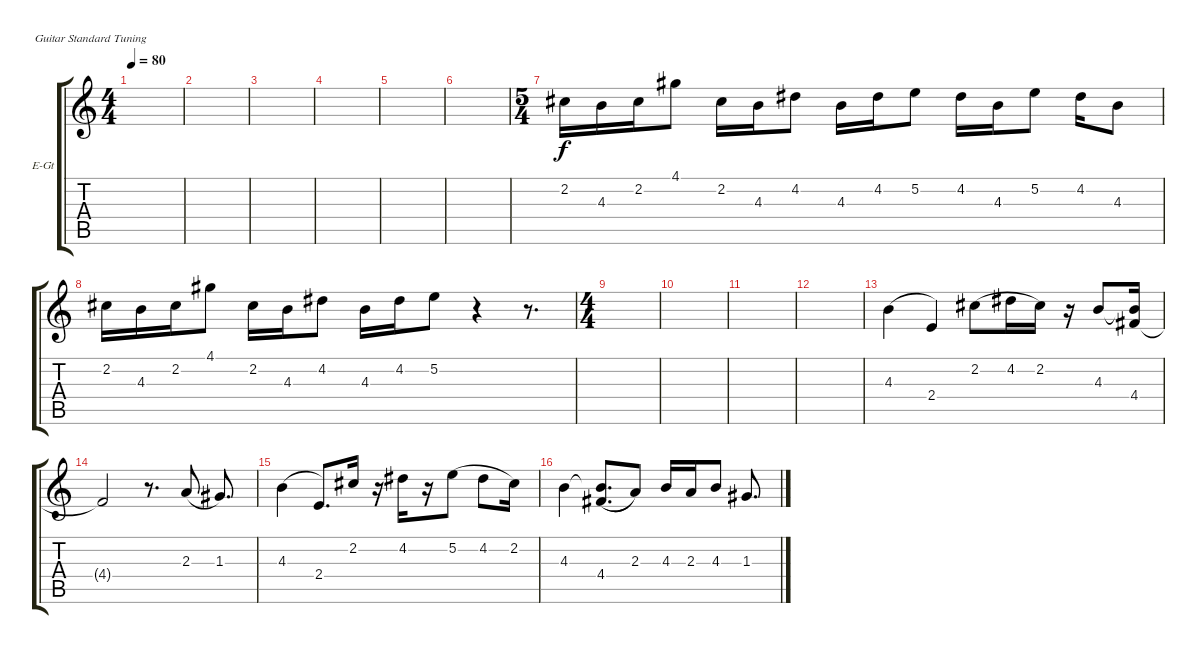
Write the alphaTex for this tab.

\defaultSystemsLayout 4
\bracketExtendMode groupsimilarinstruments
\firstSystemTrackNameOrientation horizontal
\otherSystemsTrackNameOrientation horizontal
\track ("Electric Guitar" "E-Gt") {instrument electricguitarclean}
\staff {score tabs}
\tuning (E4 B3 G3 D3 A2 E2)
\ts (4 4)
\tempo 80
\clef g2
\ks c
|
|
|
|
|
|
\ts (5 4)
2.2.16 4.3.16 2.2.16 4.1.8 2.2.16 4.3.16 4.2.8 4.3.16 4.2.16 5.2.8 4.2.16 4.3.16 5.2.8 4.2.16 4.3.8 |
2.2.16 4.3.16 2.2.16 4.1.8 2.2.16 4.3.16 4.2.8 4.3.16 4.2.16 5.2.8 r.4 r.8{d} |
\ts (4 4)
|
|
|
|
4.3.4{legatoorigin} 2.4.4 2.2.8{legatoorigin} 4.2.16{legatoorigin} 2.2.16 r.16 4.3.8 (4.4 4.3{t}).16 |
4.4{t}.2 r.8{d} 2.3.8{legatoorigin} 1.3.8{d} |
4.3.4{legatoorigin} 2.4.8{d} 2.2.16 r.16 4.2.16 r.16 5.2.8{legatoorigin} 4.2.8{legatoorigin} 2.2.16 |
4.3.4 (4.3{t} 4.4).8{d legatoorigin} 2.3.8 4.3.16 2.3.16 4.3.8 1.3.8{d}
